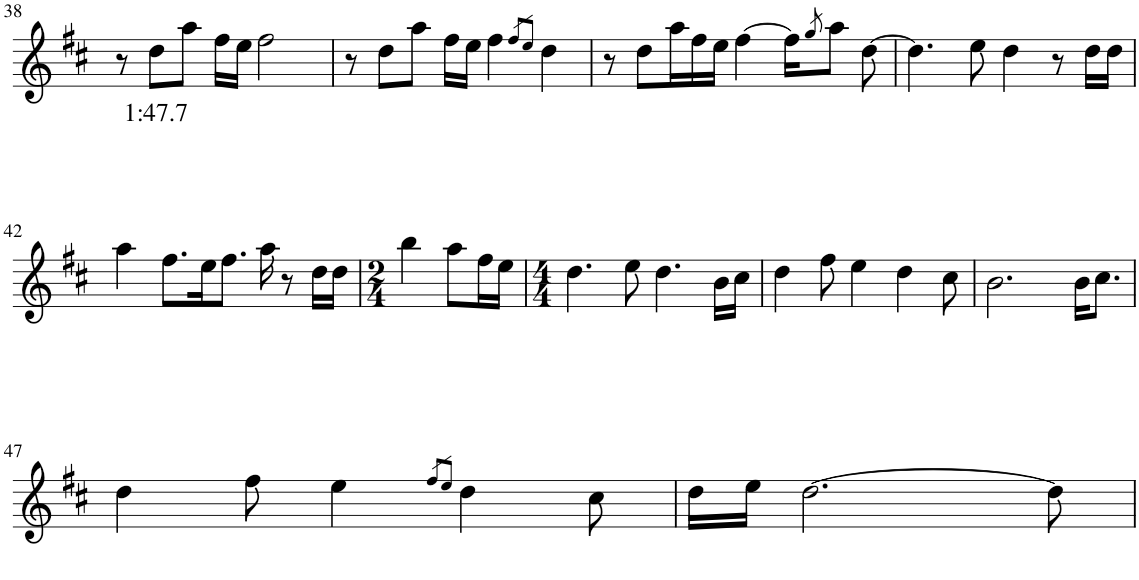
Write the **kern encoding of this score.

**kern	**text
*part1	*part1
*staff1	*staff1
*I"Piano	*
*I'Pno.	*
!!LO:PB:g=z
*clefG2	*
*k[f#c#]	*
*M4/4	*
=38	=38
8r	.
!	!LO:LY:b
8dd\L	1:47.7
8aa\J	.
16ff#\LL	.
16ee\JJ	.
2ff#\	.
=39	=39
8r	.
8dd\L	.
8aa\J	.
16ff#\LL	.
16ee\JJ	.
4ff#\	.
8qff#/L	.
8qee/J	.
4dd\	.
=40	=40
8r	.
8dd\L	.
16aa\L	.
16ff#\	.
16ee\JJ	.
[4ff#\	.
16ff#\KL]	.
8qgg/	.
8aa\J	.
[8dd\	.
=41	=41
4.dd\]	.
8ee\	.
4dd\	.
8r	.
16dd\LL	.
16dd\JJ	.
!!LO:LB:g=z
=42	=42
4aa\	.
8.ff#\L	.
16ee\K	.
8.ff#\J	.
16aa\	.
8r	.
16dd\LL	.
16dd\JJ	.
=43	=43
*M2/4	*
4bb\	.
8aa\L	.
16ff#\L	.
16ee\JJ	.
=44	=44
*M4/4	*
4.dd\	.
8ee\	.
4.dd\	.
16b\LL	.
16cc#\JJ	.
=45	=45
4dd\	.
8ff#\	.
4ee\	.
4dd\	.
8cc#\	.
=46	=46
2.b\	.
16b\KL	.
8.cc#\J	.
!!LO:LB:g=z
=47	=47
4dd\	.
8ff#\	.
4ee\	.
8qff#/L	.
8qee/J	.
4dd\	.
8cc#\	.
=48	=48
16dd\LL	.
16ee\JJ	.
[2.dd\	.
8dd\]	.
=	=
*-	*-
